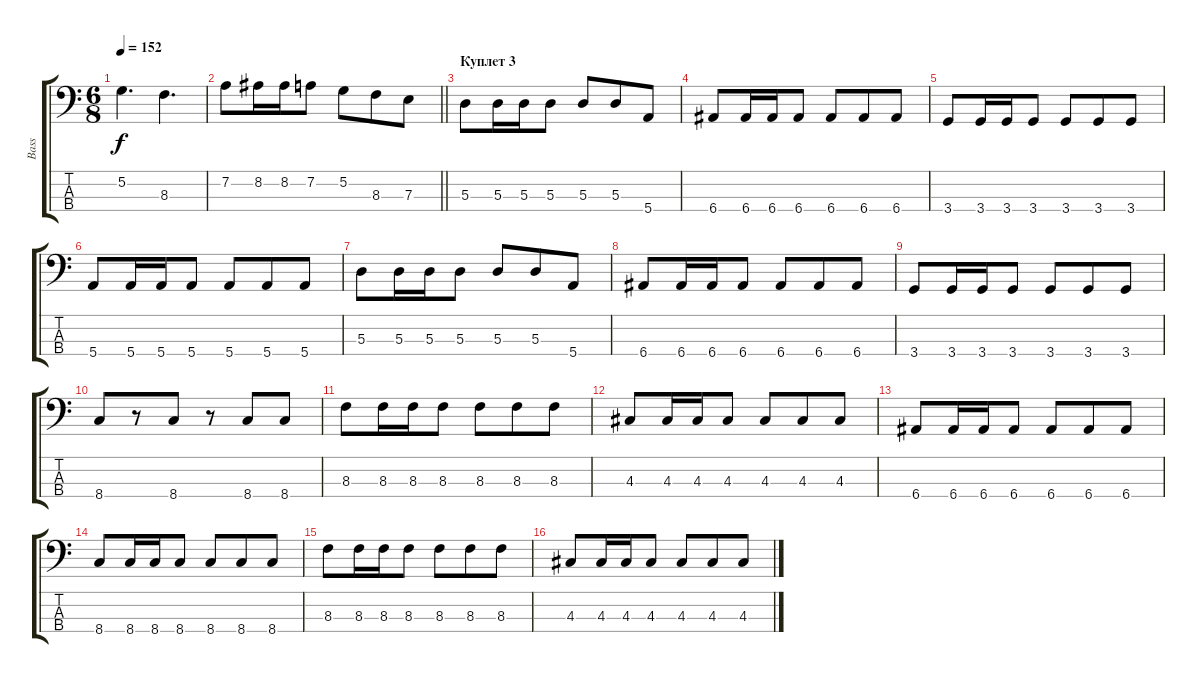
\track ("Bass" "Bass") {instrument electricbassfinger}
\staff {score tabs}
\tuning (G2 D2 A1 E1) {hide}
\ts (6 8)
\tempo 152
\clef f4
\ks c
5.2.4{d dy f} 8.3.4{d} |
\barLineRight lightlight
7.2.8 8.2.16 8.2.16 7.2.8 5.2.8 8.3.8 7.3.8 |
\section ("" "Куплет 3")
5.3.8 5.3.16 5.3.16 5.3.8 5.3.8 5.3.8 5.4.8 |
6.4.8 6.4.16 6.4.16 6.4.8 6.4.8 6.4.8 6.4.8 |
3.4.8 3.4.16 3.4.16 3.4.8 3.4.8 3.4.8 3.4.8 |
5.4.8 5.4.16 5.4.16 5.4.8 5.4.8 5.4.8 5.4.8 |
5.3.8 5.3.16 5.3.16 5.3.8 5.3.8 5.3.8 5.4.8 |
6.4.8 6.4.16 6.4.16 6.4.8 6.4.8 6.4.8 6.4.8 |
3.4.8 3.4.16 3.4.16 3.4.8 3.4.8 3.4.8 3.4.8 |
8.4.8 r.8 8.4.8 r.8 8.4.8 8.4.8 |
8.3.8 8.3.16 8.3.16 8.3.8 8.3.8 8.3.8 8.3.8 |
4.3.8 4.3.16 4.3.16 4.3.8 4.3.8 4.3.8 4.3.8 |
6.4.8 6.4.16 6.4.16 6.4.8 6.4.8 6.4.8 6.4.8 |
8.4.8 8.4.16 8.4.16 8.4.8 8.4.8 8.4.8 8.4.8 |
8.3.8 8.3.16 8.3.16 8.3.8 8.3.8 8.3.8 8.3.8 |
4.3.8 4.3.16 4.3.16 4.3.8 4.3.8 4.3.8 4.3.8
